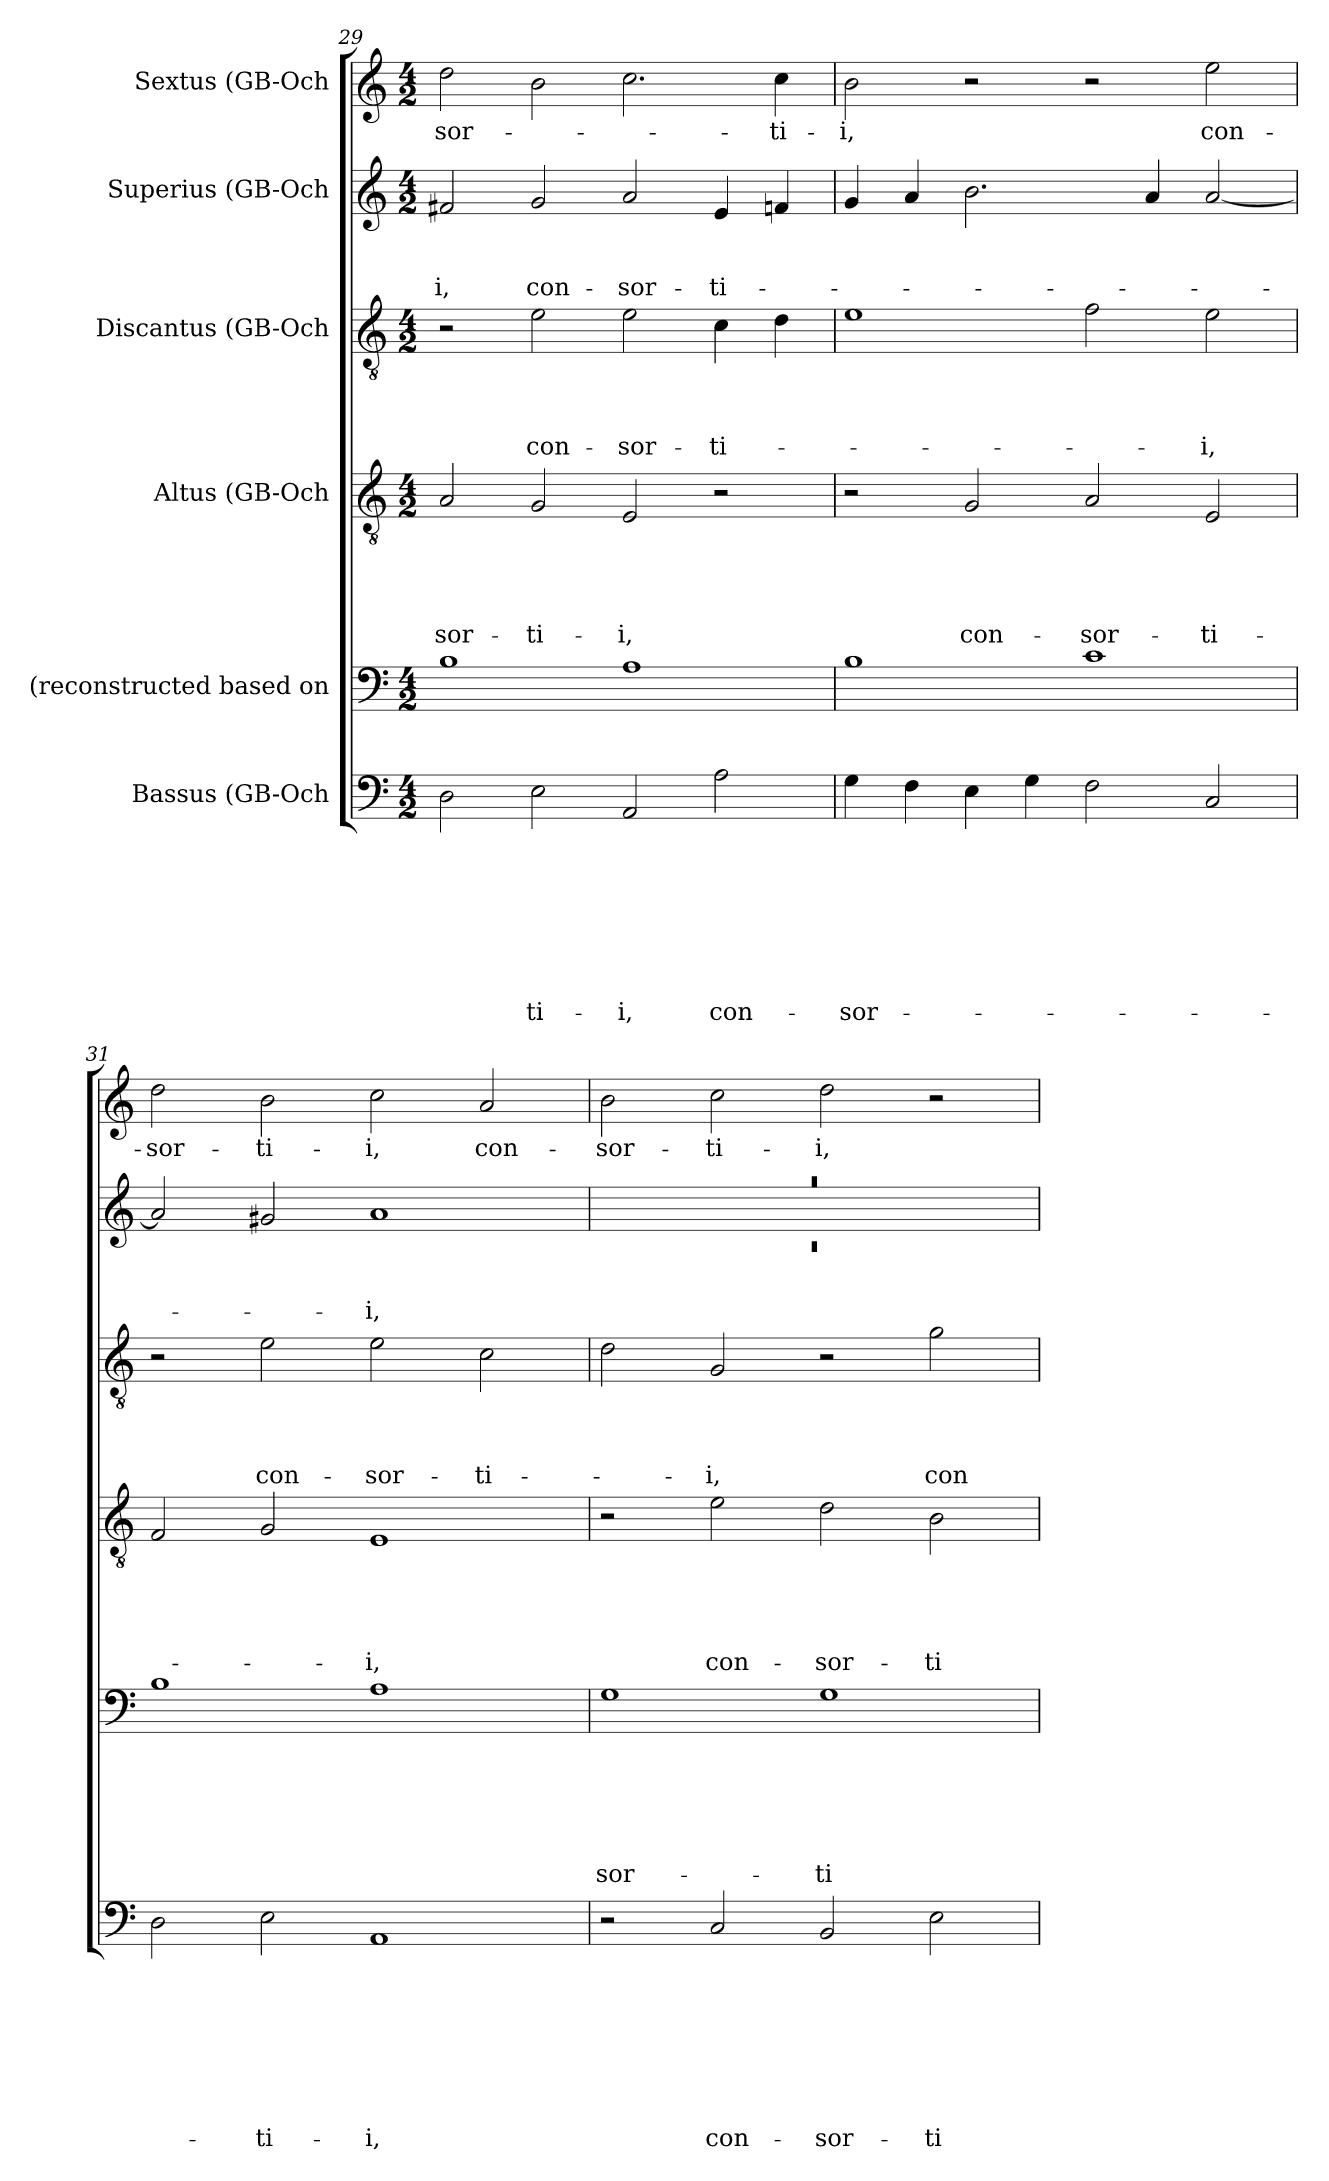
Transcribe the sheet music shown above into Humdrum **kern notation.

**kern	**text	**text	**text	**text	**text	**text	**text	**text	**kern	**text	**text	**text	**text	**text	**text	**kern	**text	**text	**text	**text	**text	**kern	**text	**text	**text	**text	**kern	**text	**text	**text	**kern	**text
*part6	*part6	*part6	*part6	*part6	*part6	*part6	*part6	*part6	*part5	*part5	*part5	*part5	*part5	*part5	*part5	*part4	*part4	*part4	*part4	*part4	*part4	*part3	*part3	*part3	*part3	*part3	*part2	*part2	*part2	*part2	*part1	*part1
*staff6	*staff6	*staff6	*staff6	*staff6	*staff6	*staff6	*staff6	*staff6	*staff5	*staff5	*staff5	*staff5	*staff5	*staff5	*staff5	*staff4	*staff4	*staff4	*staff4	*staff4	*staff4	*staff3	*staff3	*staff3	*staff3	*staff3	*staff2	*staff2	*staff2	*staff2	*staff1	*staff1
*I"Bassus (GB-Och	*	*	*	*	*	*	*	*	*I"(reconstructed based on	*	*	*	*	*	*	*I"Altus (GB-Och	*	*	*	*	*	*I"Discantus (GB-Och	*	*	*	*	*I"Superius (GB-Och	*	*	*	*I"Sextus (GB-Och	*
*clefF4	*	*	*	*	*	*	*	*	*clefF4	*	*	*	*	*	*	*clefGv2	*	*	*	*	*	*clefGv2	*	*	*	*	*clefG2	*	*	*	*clefG2	*
*k[]	*	*	*	*	*	*	*	*	*k[]	*	*	*	*	*	*	*k[]	*	*	*	*	*	*k[]	*	*	*	*	*k[]	*	*	*	*k[]	*
*C:	*	*	*	*	*	*	*	*	*C:	*	*	*	*	*	*	*C:	*	*	*	*	*	*C:	*	*	*	*	*C:	*	*	*	*C:	*
*M4/2	*	*	*	*	*	*	*	*	*M4/2	*	*	*	*	*	*	*M4/2	*	*	*	*	*	*M4/2	*	*	*	*	*M4/2	*	*	*	*M4/2	*
=29	=29	=29	=29	=29	=29	=29	=29	=29	=29	=29	=29	=29	=29	=29	=29	=29	=29	=29	=29	=29	=29	=29	=29	=29	=29	=29	=29	=29	=29	=29	=29	=29
!	!	!	!	!	!	!	!	!	!	!	!	!	!	!	!	!	!	!	!	!	!LO:LY:b	!	!	!	!	!	!	!	!	!LO:LY:b	!	!LO:LY:b
2D\	.	.	.	.	.	.	.	.	1B	.	.	.	.	.	.	2A/	.	.	.	.	-sor-	2r	.	.	.	.	2f#X/	.	.	-i,	2dd\	-sor-
!	!	!	!	!	!	!	!	!LO:LY:b	!	!	!	!	!	!	!	!	!	!	!	!	!LO:LY:b	!	!	!	!	!LO:LY:b	!	!	!	!LO:LY:b	!	!
2E\	.	.	.	.	.	.	.	-ti-	.	.	.	.	.	.	.	2G/	.	.	.	.	-ti-	2e\	.	.	.	con-	2g/	.	.	con-	2b\	.
!	!	!	!	!	!	!	!	!LO:LY:b	!	!	!	!	!	!	!	!	!	!	!	!	!LO:LY:b	!	!	!	!	!LO:LY:b	!	!	!	!LO:LY:b	!	!
2AA/	.	.	.	.	.	.	.	-i,	1A	.	.	.	.	.	.	2E/	.	.	.	.	-i,	2e\	.	.	.	-sor-	2a/	.	.	-sor-	2.cc\	.
!	!	!	!	!	!	!	!	!LO:LY:b	!	!	!	!	!	!	!	!	!	!	!	!	!	!	!	!	!	!LO:LY:b	!	!	!	!LO:LY:b	!	!
2A\	.	.	.	.	.	.	.	con-	.	.	.	.	.	.	.	2r	.	.	.	.	.	4c\	.	.	.	-ti-	4e/	.	.	-ti-	.	.
!	!	!	!	!	!	!	!	!	!	!	!	!	!	!	!	!	!	!	!	!	!	!	!	!	!	!	!	!	!	!	!	!LO:LY:b
.	.	.	.	.	.	.	.	.	.	.	.	.	.	.	.	.	.	.	.	.	.	4d\	.	.	.	.	4f/	.	.	.	4cc\	-ti-
=30	=30	=30	=30	=30	=30	=30	=30	=30	=30	=30	=30	=30	=30	=30	=30	=30	=30	=30	=30	=30	=30	=30	=30	=30	=30	=30	=30	=30	=30	=30	=30	=30
!	!	!	!	!	!	!	!	!LO:LY:b	!	!	!	!	!	!	!	!	!	!	!	!	!	!	!	!	!	!	!	!	!	!	!	!LO:LY:b
4G\	.	.	.	.	.	.	.	-sor-	1B	.	.	.	.	.	.	2r	.	.	.	.	.	1e	.	.	.	.	4g/	.	.	.	2b\	-i,
4F\	.	.	.	.	.	.	.	.	.	.	.	.	.	.	.	.	.	.	.	.	.	.	.	.	.	.	4a/	.	.	.	.	.
!	!	!	!	!	!	!	!	!	!	!	!	!	!	!	!	!	!	!	!	!	!LO:LY:b	!	!	!	!	!	!	!	!	!	!	!
4E\	.	.	.	.	.	.	.	.	.	.	.	.	.	.	.	2G/	.	.	.	.	con-	.	.	.	.	.	2.b\	.	.	.	2r	.
4G\	.	.	.	.	.	.	.	.	.	.	.	.	.	.	.	.	.	.	.	.	.	.	.	.	.	.	.	.	.	.	.	.
!	!	!	!	!	!	!	!	!	!	!	!	!	!	!	!	!	!	!	!	!	!LO:LY:b	!	!	!	!	!	!	!	!	!	!	!
2F\	.	.	.	.	.	.	.	.	1c	.	.	.	.	.	.	2A/	.	.	.	.	-sor-	2f\	.	.	.	.	.	.	.	.	2r	.
.	.	.	.	.	.	.	.	.	.	.	.	.	.	.	.	.	.	.	.	.	.	.	.	.	.	.	4a/	.	.	.	.	.
!	!	!	!	!	!	!	!	!	!	!	!	!	!	!	!	!	!	!	!	!	!LO:LY:b	!	!	!	!	!LO:LY:b	!	!	!	!	!	!LO:LY:b
2C/	.	.	.	.	.	.	.	.	.	.	.	.	.	.	.	2E/	.	.	.	.	-ti-	2e\	.	.	.	-i,	[<2a/	.	.	.	2ee\	con-
=31	=31	=31	=31	=31	=31	=31	=31	=31	=31	=31	=31	=31	=31	=31	=31	=31	=31	=31	=31	=31	=31	=31	=31	=31	=31	=31	=31	=31	=31	=31	=31	=31
!	!	!	!	!	!	!	!	!	!	!	!	!	!	!	!	!	!	!	!	!	!	!	!	!	!	!	!	!	!	!	!	!LO:LY:b
2D\	.	.	.	.	.	.	.	.	1B	.	.	.	.	.	.	2F/	.	.	.	.	.	2r	.	.	.	.	2a/]	.	.	.	2dd\	-sor-
!	!	!	!	!	!	!	!	!LO:LY:b	!	!	!	!	!	!	!	!	!	!	!	!	!	!	!	!	!	!LO:LY:b	!	!	!	!	!	!LO:LY:b
2E\	.	.	.	.	.	.	.	-ti-	.	.	.	.	.	.	.	2G/	.	.	.	.	.	2e\	.	.	.	con-	2g#/	.	.	.	2b\	-ti-
!	!	!	!	!	!	!	!	!LO:LY:b	!	!	!	!	!	!	!	!	!	!	!	!	!LO:LY:b	!	!	!	!	!LO:LY:b	!	!	!	!LO:LY:b	!	!LO:LY:b
1AA	.	.	.	.	.	.	.	-i,	1A	.	.	.	.	.	.	1E	.	.	.	.	-i,	2e\	.	.	.	-sor-	1a	.	.	-i,	2cc\	-i,
!	!	!	!	!	!	!	!	!	!	!	!	!	!	!	!	!	!	!	!	!	!	!	!	!	!	!LO:LY:b	!	!	!	!	!	!LO:LY:b
.	.	.	.	.	.	.	.	.	.	.	.	.	.	.	.	.	.	.	.	.	.	2c\	.	.	.	-ti-	.	.	.	.	2a/	con-
!!LO:LB:g=z
=32	=32	=32	=32	=32	=32	=32	=32	=32	=32	=32	=32	=32	=32	=32	=32	=32	=32	=32	=32	=32	=32	=32	=32	=32	=32	=32	=32	=32	=32	=32	=32	=32
*	*	*	*	*	*	*	*	*	*	*	*	*	*	*	*	*	*	*	*	*	*	*	*	*	*	*	*^	*	*	*	*	*
!	!	!	!	!	!	!	!	!	!	!	!	!	!	!	!LO:LY:b	!	!	!	!	!	!	!	!	!	!	!	!LO:N:vis=1	!LO:N:vis=1	!	!	!	!	!LO:LY:b
2r	.	.	.	.	.	.	.	.	1G	.	.	.	.	.	-sor-	2r	.	.	.	.	.	2d\	.	.	.	.	0raa	0rc	.	.	.	2b\	-sor-
!	!	!	!	!	!	!	!	!LO:LY:b	!	!	!	!	!	!	!	!	!	!	!	!	!LO:LY:b	!	!	!	!	!LO:LY:b	!	!	!	!	!	!	!LO:LY:b
2C/	.	.	.	.	.	.	.	con-	.	.	.	.	.	.	.	2e\	.	.	.	.	con-	2G/	.	.	.	-i,	.	.	.	.	.	2cc\	-ti-
!	!	!	!	!	!	!	!	!LO:LY:b	!	!	!	!	!	!	!LO:LY:b	!	!	!	!	!	!LO:LY:b	!	!	!	!	!	!	!	!	!	!	!	!LO:LY:b
2BB/	.	.	.	.	.	.	.	-sor-	1G	.	.	.	.	.	-ti-	2d\	.	.	.	.	-sor-	2r	.	.	.	.	.	.	.	.	.	2dd\	-i,
!	!	!	!	!	!	!	!	!LO:LY:b	!	!	!	!	!	!	!	!	!	!	!	!	!LO:LY:b	!	!	!	!	!LO:LY:b	!	!	!	!	!	!	!
2E\	.	.	.	.	.	.	.	-ti-	.	.	.	.	.	.	.	2B\	.	.	.	.	-ti-	2g\	.	.	.	con-	.	.	.	.	.	2r	.
*	*	*	*	*	*	*	*	*	*	*	*	*	*	*	*	*	*	*	*	*	*	*	*	*	*	*	*v	*v	*	*	*	*	*
=	=	=	=	=	=	=	=	=	=	=	=	=	=	=	=	=	=	=	=	=	=	=	=	=	=	=	=	=	=	=	=	=
*-	*-	*-	*-	*-	*-	*-	*-	*-	*-	*-	*-	*-	*-	*-	*-	*-	*-	*-	*-	*-	*-	*-	*-	*-	*-	*-	*-	*-	*-	*-	*-	*-
